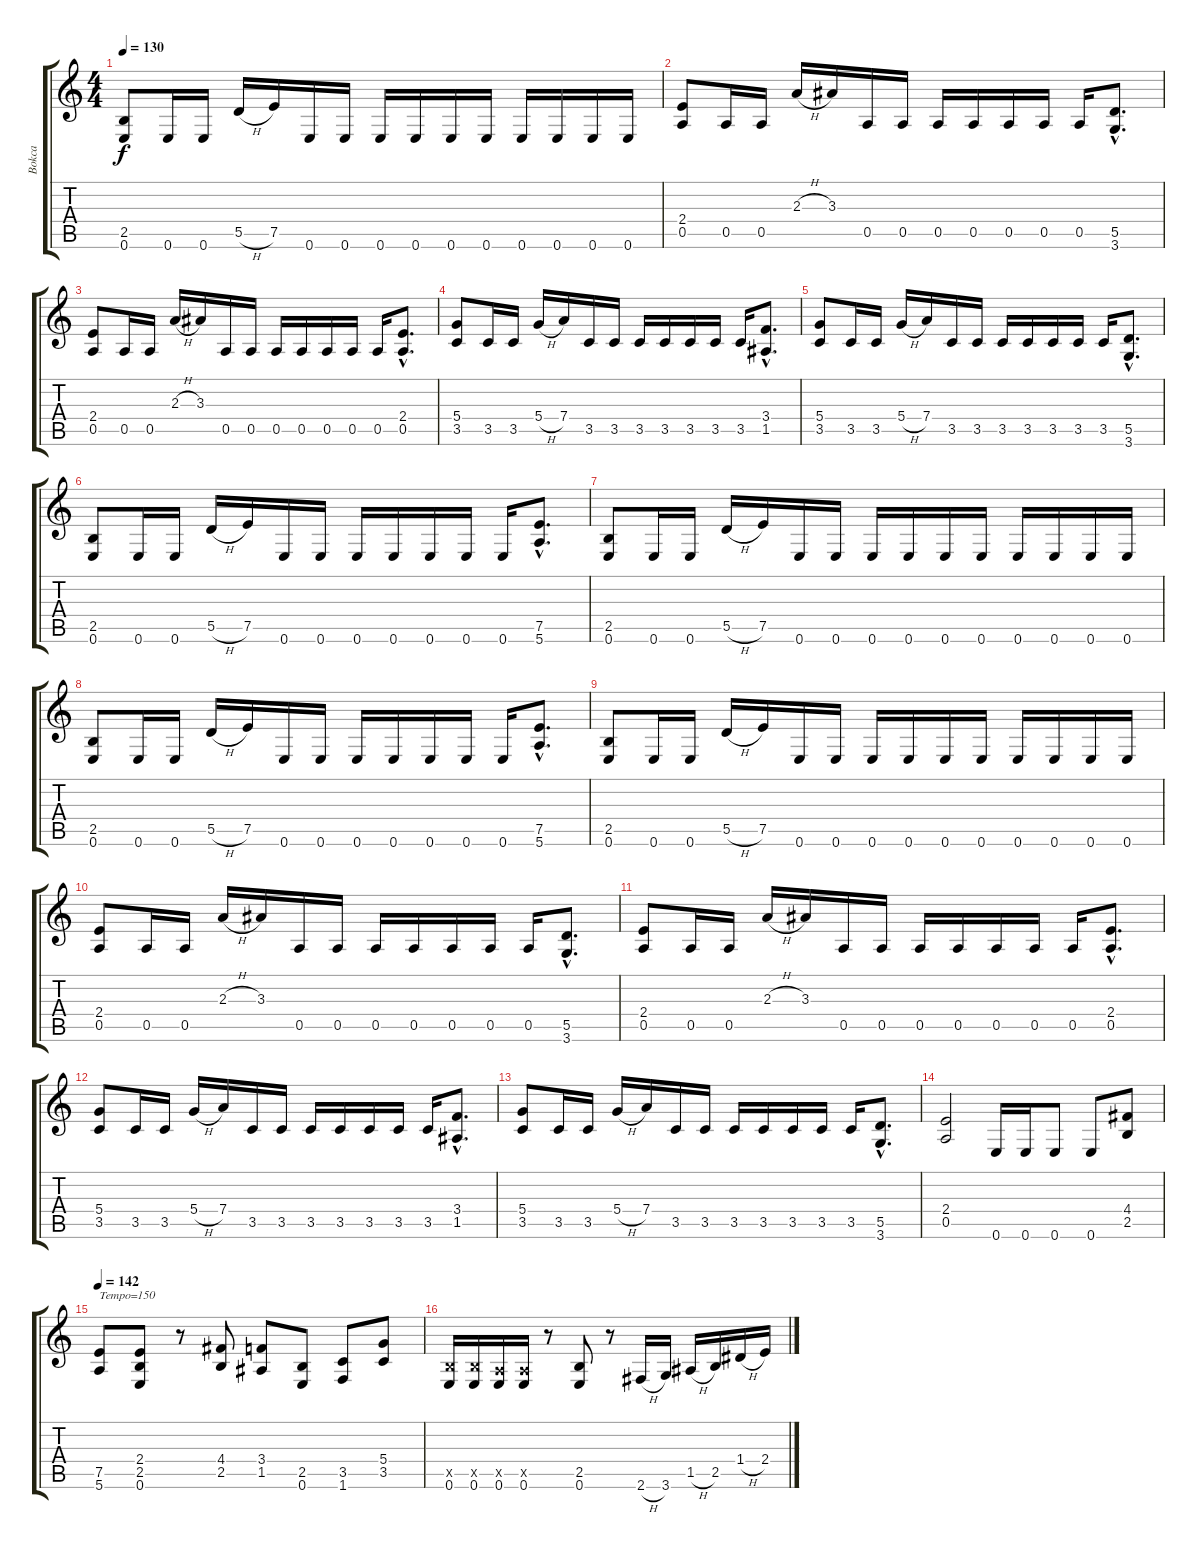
\track ("Bokca" "Bokca") {instrument overdrivenguitar}
\staff {score tabs}
\tuning (E4 B3 G3 D3 A2 E2) {hide}
\ts (4 4)
\tempo 130
\clef g2
\ks c
(2.5 0.6).8{dy f} 0.6.16 0.6.16 5.5{h}.16 7.5.16 0.6.16 0.6.16 0.6.16 0.6.16 0.6.16 0.6.16 0.6.16 0.6.16 0.6.16 0.6.16 |
(2.4 0.5).8 0.5.16 0.5.16 2.3{h}.16 3.3.16 0.5.16 0.5.16 0.5.16 0.5.16 0.5.16 0.5.16 0.5.16 (5.5{hac} 3.6{hac}).8{d} |
(2.4 0.5).8 0.5.16 0.5.16 2.3{h}.16 3.3.16 0.5.16 0.5.16 0.5.16 0.5.16 0.5.16 0.5.16 0.5.16 (2.4{hac} 0.5{hac}).8{d} |
(5.4 3.5).8 3.5.16 3.5.16 5.4{h}.16 7.4.16 3.5.16 3.5.16 3.5.16 3.5.16 3.5.16 3.5.16 3.5.16 (3.4{hac} 1.5{hac}).8{d} |
(5.4 3.5).8 3.5.16 3.5.16 5.4{h}.16 7.4.16 3.5.16 3.5.16 3.5.16 3.5.16 3.5.16 3.5.16 3.5.16 (5.5{hac} 3.6{hac}).8{d} |
(2.5 0.6).8 0.6.16 0.6.16 5.5{h}.16 7.5.16 0.6.16 0.6.16 0.6.16 0.6.16 0.6.16 0.6.16 0.6.16 (7.5{hac} 5.6{hac}).8{d} |
(2.5 0.6).8 0.6.16 0.6.16 5.5{h}.16 7.5.16 0.6.16 0.6.16 0.6.16 0.6.16 0.6.16 0.6.16 0.6.16 0.6.16 0.6.16 0.6.16 |
(2.5 0.6).8 0.6.16 0.6.16 5.5{h}.16 7.5.16 0.6.16 0.6.16 0.6.16 0.6.16 0.6.16 0.6.16 0.6.16 (7.5{hac} 5.6{hac}).8{d} |
(2.5 0.6).8 0.6.16 0.6.16 5.5{h}.16 7.5.16 0.6.16 0.6.16 0.6.16 0.6.16 0.6.16 0.6.16 0.6.16 0.6.16 0.6.16 0.6.16 |
(2.4 0.5).8 0.5.16 0.5.16 2.3{h}.16 3.3.16 0.5.16 0.5.16 0.5.16 0.5.16 0.5.16 0.5.16 0.5.16 (5.5{hac} 3.6{hac}).8{d} |
(2.4 0.5).8 0.5.16 0.5.16 2.3{h}.16 3.3.16 0.5.16 0.5.16 0.5.16 0.5.16 0.5.16 0.5.16 0.5.16 (2.4{hac} 0.5{hac}).8{d} |
(5.4 3.5).8 3.5.16 3.5.16 5.4{h}.16 7.4.16 3.5.16 3.5.16 3.5.16 3.5.16 3.5.16 3.5.16 3.5.16 (3.4{hac} 1.5{hac}).8{d} |
(5.4 3.5).8 3.5.16 3.5.16 5.4{h}.16 7.4.16 3.5.16 3.5.16 3.5.16 3.5.16 3.5.16 3.5.16 3.5.16 (5.5{hac} 3.6{hac}).8{d} |
(2.4 0.5).2 0.6.16 0.6.16 0.6.8 0.6.8 (4.4 2.5).8 |
\tempo 142
(7.5 5.6).8{txt "Tempo=150"} (2.4 2.5 0.6).8 r.8 (4.4 2.5).8 (3.4 1.5).8 (2.5 0.6).8 (3.5 1.6).8 (5.4 3.5).8 |
(2.5{x} 0.6).16 (2.5{x} 0.6).16 (0.5{x} 0.6).16 (0.5{x} 0.6).16 r.8 (2.5 0.6).8 r.8 2.6{h}.16 3.6.16 1.5{h}.16 2.5.16 1.4{h}.16 2.4.16
